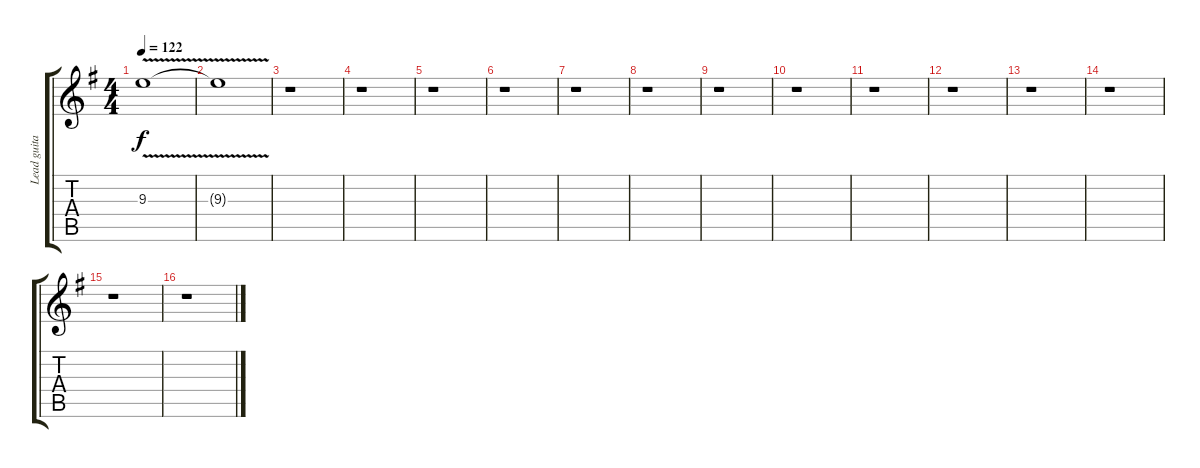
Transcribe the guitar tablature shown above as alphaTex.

\track ("Lead guitar" "Lead guita") {instrument distortionguitar}
\staff {score tabs}
\tuning (E4 B3 G3 D3 A2 E2) {hide}
\ts (4 4)
\tempo 122
\clef g2
\ks g
9.3{v}.1{dy f} |
9.3{t}.1 |
r.1 |
r.1 |
r.1 |
r.1 |
r.1 |
r.1 |
r.1 |
r.1 |
r.1 |
r.1 |
r.1 |
r.1 |
r.1 |
r.1
